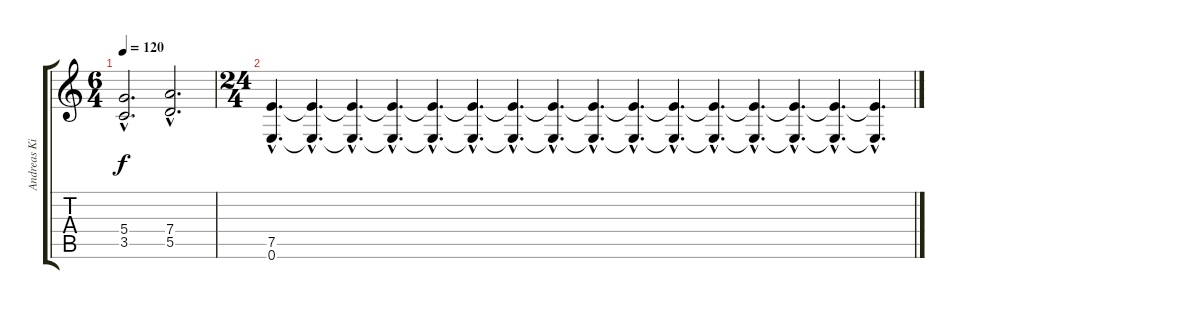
\track ("Andreas Kisser" "Andreas Ki") {instrument distortionguitar}
\staff {score tabs}
\tuning (E4 B3 G3 D3 A2 E2) {hide}
\ts (6 4)
\tempo 120
\clef g2
\ks c
(5.4{hac} 3.5{hac}).2{d dy f} (7.4{hac} 5.5{hac}).2{d} |
\ts (24 4)
(7.5{hac} 0.6{hac}).4{d volume 16} (7.5{hac t} 0.6{hac t}).4{d volume 15} (7.5{hac t} 0.6{hac t}).4{d volume 14} (7.5{hac t} 0.6{hac t}).4{d volume 13} (7.5{hac t} 0.6{hac t}).4{d volume 12} (7.5{hac t} 0.6{hac t}).4{d volume 11} (7.5{hac t} 0.6{hac t}).4{d volume 10} (7.5{hac t} 0.6{hac t}).4{d volume 9} (7.5{hac t} 0.6{hac t}).4{d volume 8} (7.5{hac t} 0.6{hac t}).4{d volume 7} (7.5{hac t} 0.6{hac t}).4{d volume 6} (7.5{hac t} 0.6{hac t}).4{d volume 5} (7.5{hac t} 0.6{hac t}).4{d volume 4} (7.5{hac t} 0.6{hac t}).4{d volume 3} (7.5{hac t} 0.6{hac t}).4{d volume 2} (7.5{hac t} 0.6{hac t}).4{d volume 1}
